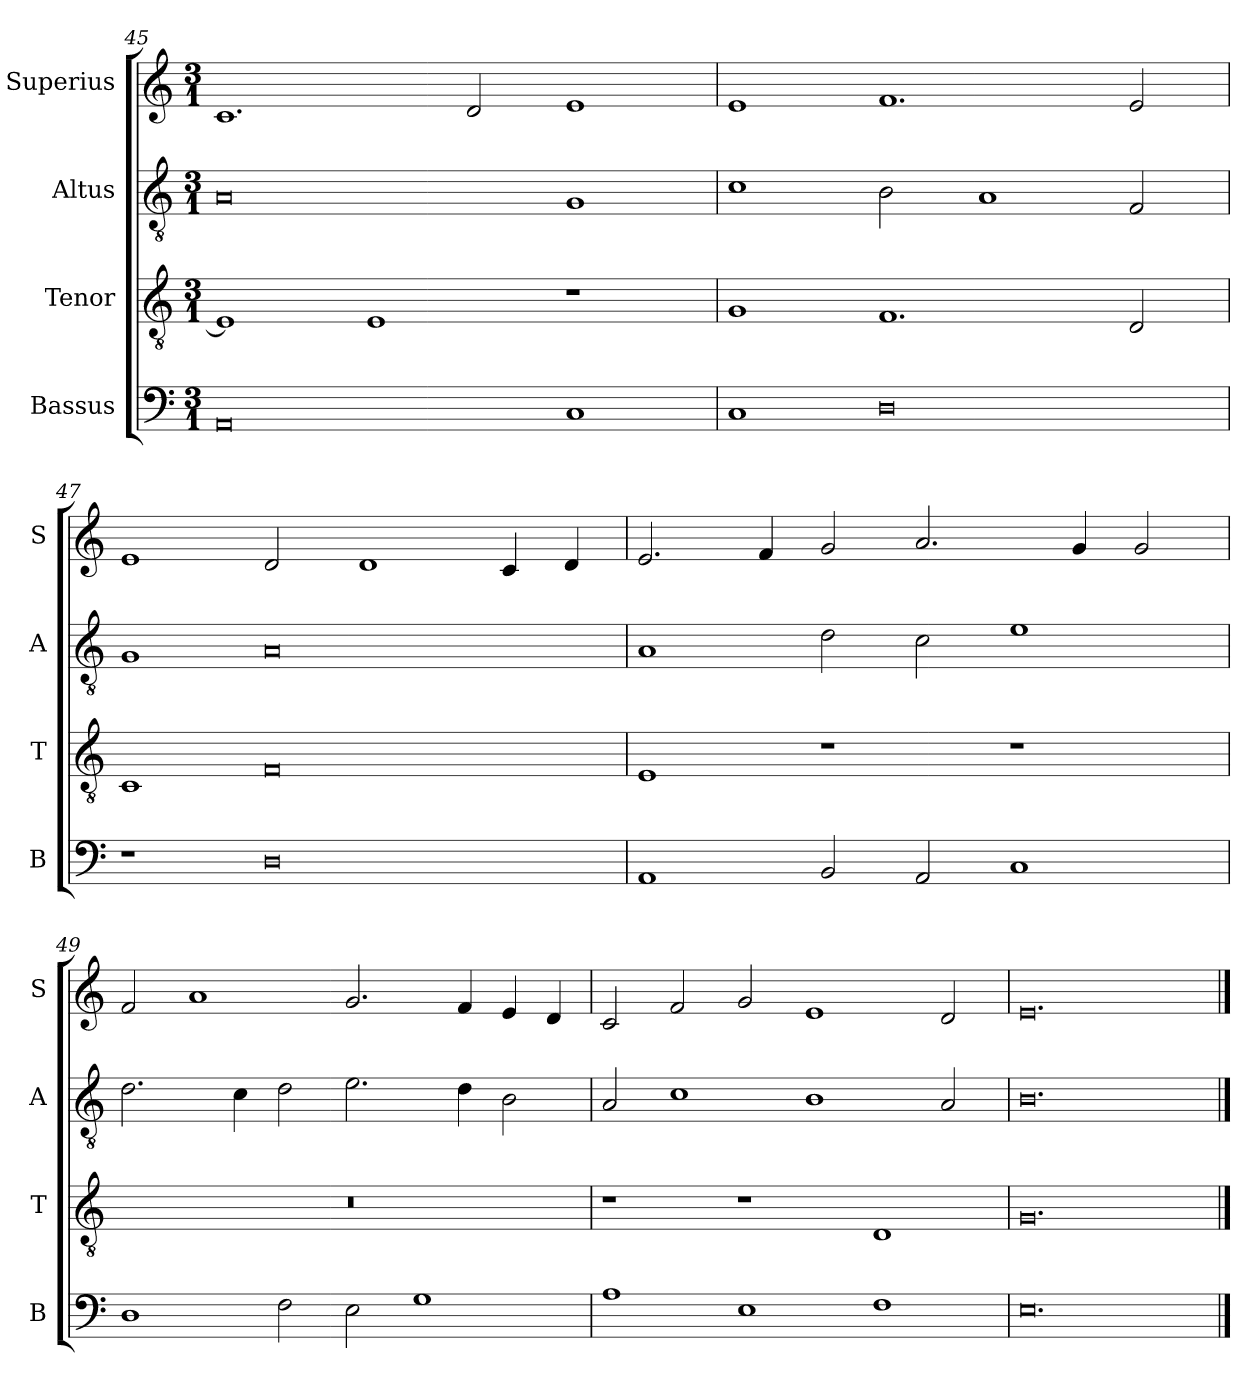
**kern	**kern	**kern	**kern
*part4	*part3	*part2	*part1
*staff4	*staff3	*staff2	*staff1
*I"Bassus	*I"Tenor	*I"Altus	*I"Superius
*I'B	*I'T	*I'A	*I'S
*clefF4	*clefGv2	*clefGv2	*clefG2
*k[]	*k[]	*k[]	*k[]
*M3/1	*M3/1	*M3/1	*M3/1
=45	=45	=45	=45
0AA	1E]	0A	1.c
.	1E	.	.
.	.	.	2d/
1C	1r	1G	1e
=46	=46	=46	=46
1C	1G	1c	1e
0D	1.F	2B\	1.f
.	.	1A	.
.	2D/	2F/	2e/
=47	=47	=47	=47
1r	1C	1G	1e
0D	0F	0A	2d/
.	.	.	1d
.	.	.	4c/
.	.	.	4d/
=48	=48	=48	=48
1AA	1E	1A	2.e/
.	.	.	4f/
2BB/	1r	2d\	2g/
2AA/	.	2c\	2.a/
1C	1r	1e	.
.	.	.	4g/
.	.	.	2g/
=49	=49	=49	=49
1D	0.r	2.d\	2f/
.	.	.	1a
.	.	4c\	.
2F\	.	2d\	.
2E\	.	2.e\	2.g/
1G	.	.	.
.	.	4d\	4f/
.	.	2B\	4e/
.	.	.	4d/
=50	=50	=50	=50
1A	1r	2A/	2c/
.	.	1c	2f/
1E	1r	.	2g/
.	.	1B	1e
1F	1D	.	.
.	.	2A/	2d/
=51	=51	=51	=51
0.E	0.G	0.B	0.e
==	==	==	==
*-	*-	*-	*-
